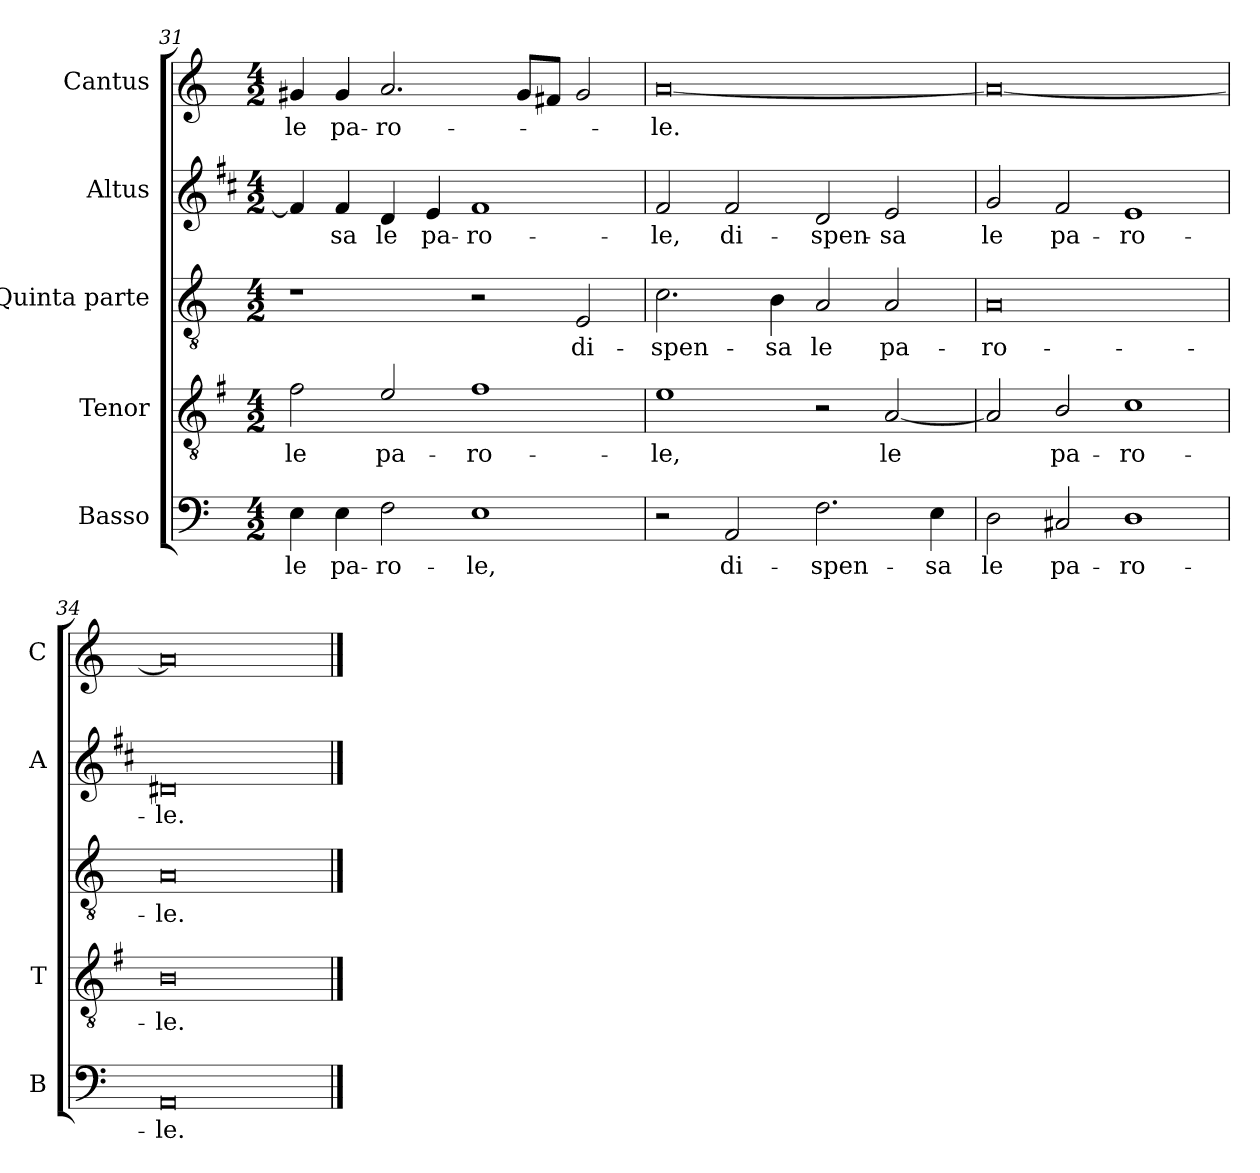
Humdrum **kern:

**kern	**text	**kern	**text	**kern	**text	**kern	**text	**kern	**text
*part5	*part5	*part4	*part4	*part3	*part3	*part2	*part2	*part1	*part1
*staff5	*staff5	*staff4	*staff4	*staff3	*staff3	*staff2	*staff2	*staff1	*staff1
*I"Basso	*	*I"Tenor	*	*I"Quinta parte	*	*I"Altus	*	*I"Cantus	*
*I'B	*	*I'T	*	*	*	*I'A	*	*I'C	*
*clefF4	*	*clefGv2	*	*clefGv2	*	*clefG2	*	*clefG2	*
*	*	*ITrd4c7	*	*	*	*ITrd1c2	*	*	*
*k[]	*	*k[]	*	*k[]	*	*k[]	*	*k[]	*
*C:	*	*C:	*	*C:	*	*C:	*	*C:	*
*M4/2	*	*M4/2	*	*M4/2	*	*M4/2	*	*M4/2	*
=31	=31	=31	=31	=31	=31	=31	=31	=31	=31
!	!LO:LY:b	!	!LO:LY:b	!	!	!	!	!	!LO:LY:b
4E\	le	2B\	le	1r	.	4e/]	.	4g#X/	le
!	!LO:LY:b	!	!	!	!	!	!LO:LY:b	!	!LO:LY:b
4E\	pa-	.	.	.	.	4e/	-sa	4g#/	pa-
!	!LO:LY:b	!	!LO:LY:b	!	!	!	!LO:LY:b	!	!LO:LY:b
2F\	-ro-	2A/	pa-	.	.	4c/	le	2.a/	-ro-
!	!	!	!	!	!	!	!LO:LY:b	!	!
.	.	.	.	.	.	4d/	pa-	.	.
!	!LO:LY:b	!	!LO:LY:b	!	!	!	!LO:LY:b	!	!
1E	-le,	1B	-ro-	2r	.	1e	-ro-	.	.
.	.	.	.	.	.	.	.	8g#/L	.
.	.	.	.	.	.	.	.	8f#X/J	.
!	!	!	!	!	!LO:LY:b	!	!	!	!
.	.	.	.	2E/	di-	.	.	2g#/	.
=32	=32	=32	=32	=32	=32	=32	=32	=32	=32
!	!	!	!LO:LY:b	!	!LO:LY:b	!	!LO:LY:b	!	!LO:LY:b
2r	.	1A	-le,	2.c\	-spen-	2e/	-le,	[0a	-le.
!	!LO:LY:b	!	!	!	!	!	!LO:LY:b	!	!
2AA/	di-	.	.	.	.	2e/	di-	.	.
!	!	!	!	!	!LO:LY:b	!	!	!	!
.	.	.	.	4B\	-sa	.	.	.	.
!	!LO:LY:b	!	!	!	!LO:LY:b	!	!LO:LY:b	!	!
2.F\	-spen-	2r	.	2A/	le	2c/	-spen-	.	.
!	!	!	!LO:LY:b	!	!LO:LY:b	!	!LO:LY:b	!	!
.	.	[2D/	le	2A/	pa-	2d/	-sa	.	.
!	!LO:LY:b	!	!	!	!	!	!	!	!
4E\	-sa	.	.	.	.	.	.	.	.
=33	=33	=33	=33	=33	=33	=33	=33	=33	=33
!	!LO:LY:b	!	!	!	!LO:LY:b	!	!LO:LY:b	!	!
2D\	le	2D/]	.	0A	-ro-	2f/	le	0a_	.
!	!LO:LY:b	!	!LO:LY:b	!	!	!	!LO:LY:b	!	!
2C#X/	pa-	2E/	pa-	.	.	2e/	pa-	.	.
!	!LO:LY:b	!	!LO:LY:b	!	!	!	!LO:LY:b	!	!
1D	-ro-	1F	-ro-	.	.	1d	-ro-	.	.
=34	=34	=34	=34	=34	=34	=34	=34	=34	=34
!	!LO:LY:b	!	!LO:LY:b	!	!LO:LY:b	!	!LO:LY:b	!	!
0AA	-le.	0E	-le.	0A	-le.	0c#X	-le.	0a]	.
==	==	==	==	==	==	==	==	==	==
*-	*-	*-	*-	*-	*-	*-	*-	*-	*-
